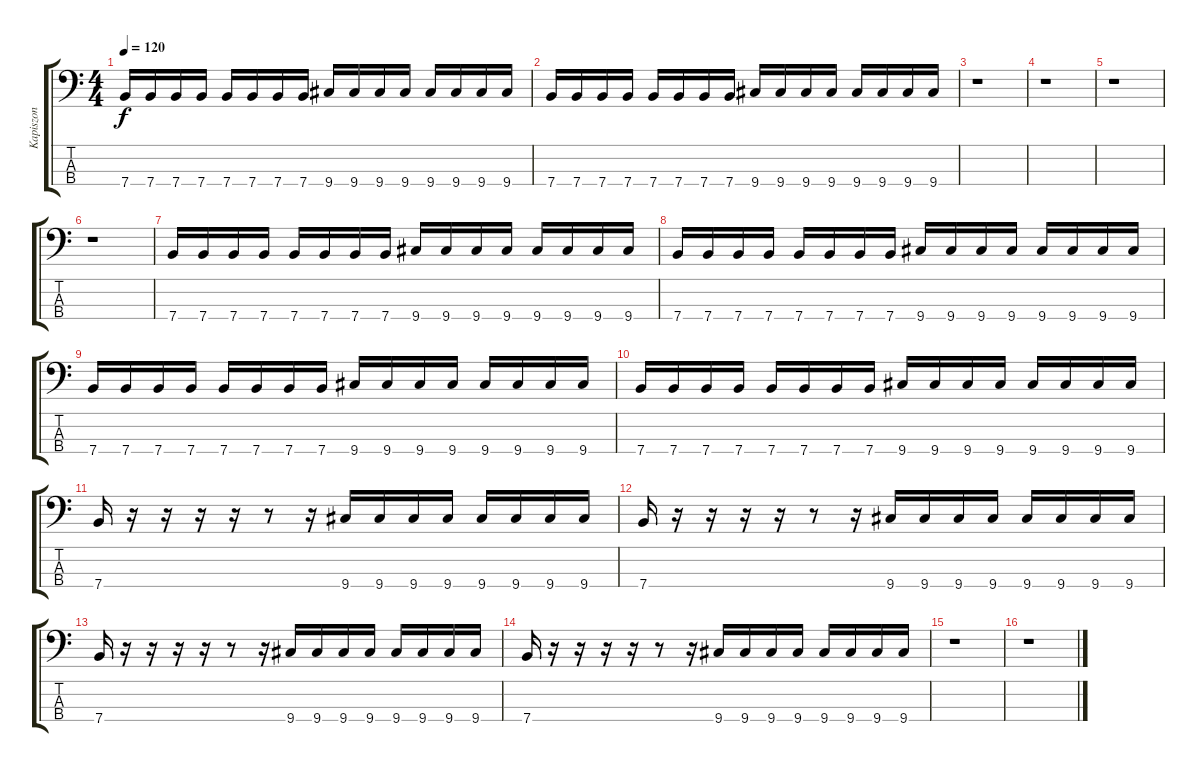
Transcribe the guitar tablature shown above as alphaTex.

\track ("Kapiszon" "Kapiszon") {instrument electricbassfinger}
\staff {score tabs}
\tuning (G2 D2 A1 E1) {hide}
\ts (4 4)
\tempo 120
\clef f4
\ks c
7.4.16{dy f} 7.4.16 7.4.16 7.4.16 7.4.16 7.4.16 7.4.16 7.4.16 9.4.16 9.4.16 9.4.16 9.4.16 9.4.16 9.4.16 9.4.16 9.4.16 |
7.4.16 7.4.16 7.4.16 7.4.16 7.4.16 7.4.16 7.4.16 7.4.16 9.4.16 9.4.16 9.4.16 9.4.16 9.4.16 9.4.16 9.4.16 9.4.16 |
r.1 |
r.1 |
r.1 |
r.1 |
7.4.16 7.4.16 7.4.16 7.4.16 7.4.16 7.4.16 7.4.16 7.4.16 9.4.16 9.4.16 9.4.16 9.4.16 9.4.16 9.4.16 9.4.16 9.4.16 |
7.4.16 7.4.16 7.4.16 7.4.16 7.4.16 7.4.16 7.4.16 7.4.16 9.4.16 9.4.16 9.4.16 9.4.16 9.4.16 9.4.16 9.4.16 9.4.16 |
7.4.16 7.4.16 7.4.16 7.4.16 7.4.16 7.4.16 7.4.16 7.4.16 9.4.16 9.4.16 9.4.16 9.4.16 9.4.16 9.4.16 9.4.16 9.4.16 |
7.4.16 7.4.16 7.4.16 7.4.16 7.4.16 7.4.16 7.4.16 7.4.16 9.4.16 9.4.16 9.4.16 9.4.16 9.4.16 9.4.16 9.4.16 9.4.16 |
7.4.16 r.16 r.16 r.16 r.16 r.8 r.16 9.4.16 9.4.16 9.4.16 9.4.16 9.4.16 9.4.16 9.4.16 9.4.16 |
7.4.16 r.16 r.16 r.16 r.16 r.8 r.16 9.4.16 9.4.16 9.4.16 9.4.16 9.4.16 9.4.16 9.4.16 9.4.16 |
7.4.16 r.16 r.16 r.16 r.16 r.8 r.16 9.4.16 9.4.16 9.4.16 9.4.16 9.4.16 9.4.16 9.4.16 9.4.16 |
7.4.16 r.16 r.16 r.16 r.16 r.8 r.16 9.4.16 9.4.16 9.4.16 9.4.16 9.4.16 9.4.16 9.4.16 9.4.16 |
r.1 |
r.1
